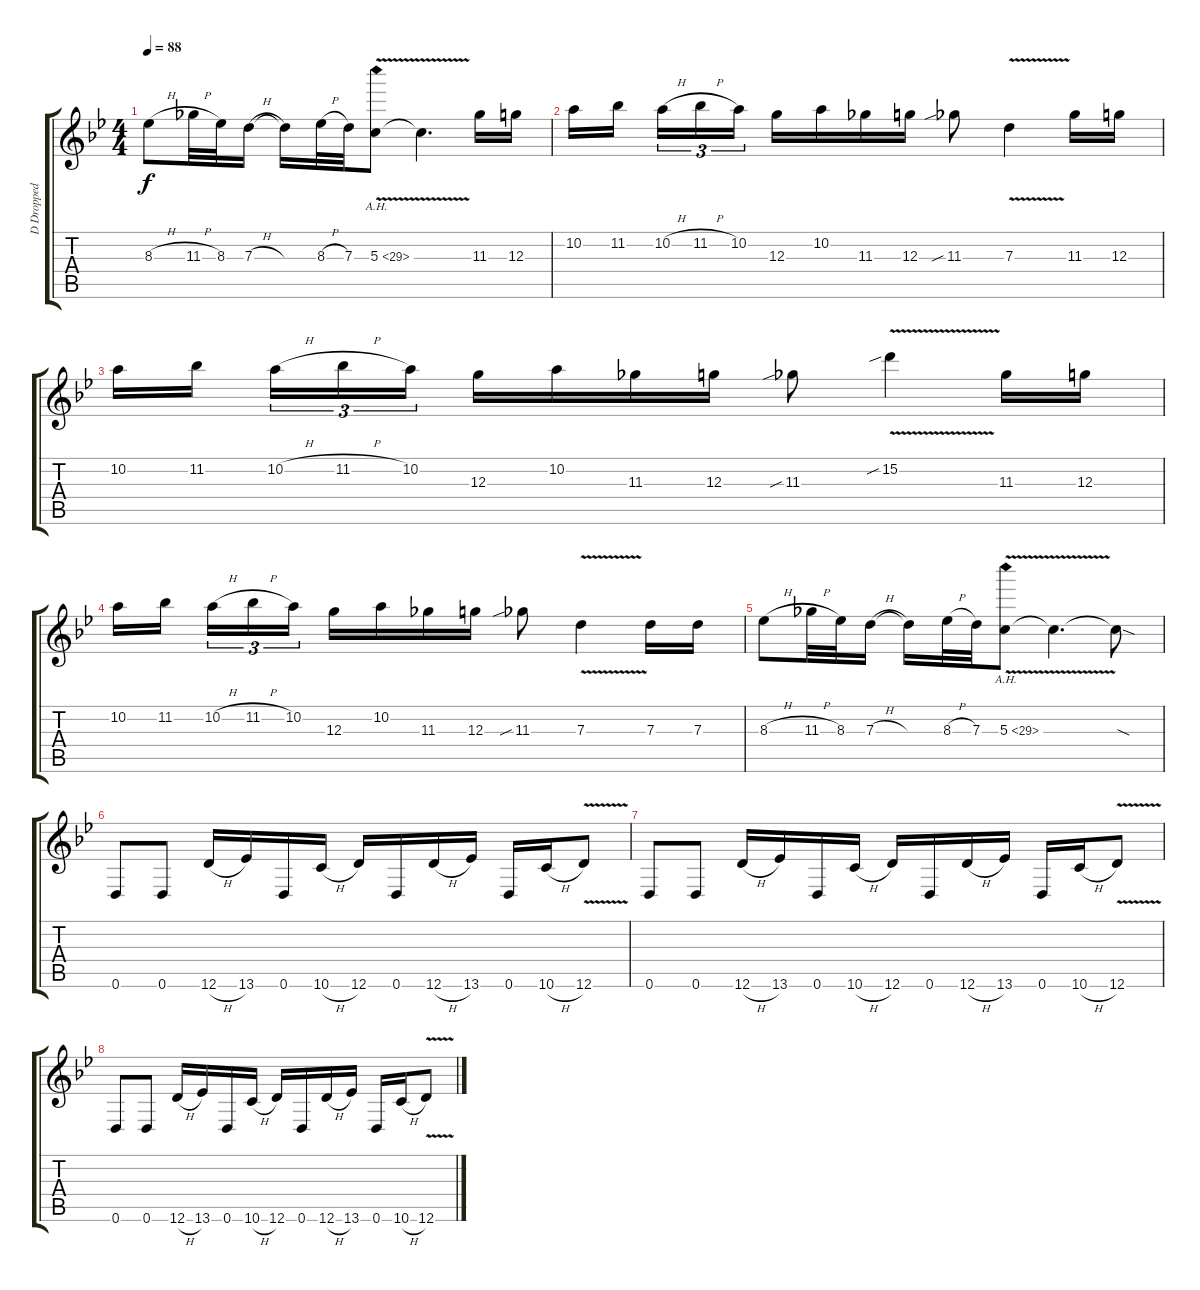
\track ("D Dropped Guitar II - John Petrucci" "D Dropped ") {instrument distortionguitar}
\staff {score tabs}
\tuning (E4 B3 G3 D3 A2 D2) {hide}
\ts (4 4)
\tempo 88
\clef g2
\ks bb
8.3{h}.8{dy f} 11.3{h}.32 8.3.32 7.3{h}.16 7.3{t}.16 8.3{h}.32 7.3.32 5.3{ah 24 v}.8 5.3{t}.4{d} 11.3.16 12.3.16 |
10.2.16 11.2.16{beam splitsecondary} 10.2{h}.16{tu (3 2)} 11.2{h}.16{tu (3 2)} 10.2.16{tu (3 2)} 12.3.16 10.2.16 11.3.16 12.3.16 11.3{sib}.8 7.3{v}.4 11.3.16 12.3.16 |
10.2.16 11.2.16{beam splitsecondary} 10.2{h}.16{tu (3 2)} 11.2{h}.16{tu (3 2)} 10.2.16{tu (3 2)} 12.3.16 10.2.16 11.3.16 12.3.16 11.3{sib}.8 15.2{v sib}.4 11.3.16 12.3.16 |
10.2.16 11.2.16{beam splitsecondary} 10.2{h}.16{tu (3 2)} 11.2{h}.16{tu (3 2)} 10.2.16{tu (3 2)} 12.3.16 10.2.16 11.3.16 12.3.16 11.3{sib}.8 7.3{v}.4 7.3.16 7.3.16 |
8.3{h}.8 11.3{h}.32 8.3.32 7.3{h}.16 7.3{t}.16 8.3{h}.32 7.3.32 5.3{ah 24 v}.8 5.3{t}.4{d} 5.3{sod t}.8 |
0.6.8{volume 8 balance 16} 0.6.8 12.6{h}.16 13.6.16 0.6.16 10.6{h}.16 12.6.16 0.6.16 12.6{h}.16 13.6.16 0.6.16 10.6{h}.16 12.6{v}.8 |
0.6.8 0.6.8 12.6{h}.16 13.6.16 0.6.16 10.6{h}.16 12.6.16 0.6.16 12.6{h}.16 13.6.16 0.6.16 10.6{h}.16 12.6{v}.8 |
0.6.8 0.6.8 12.6{h}.16 13.6.16 0.6.16 10.6{h}.16 12.6.16 0.6.16 12.6{h}.16 13.6.16 0.6.16 10.6{h}.16 12.6{v}.8
